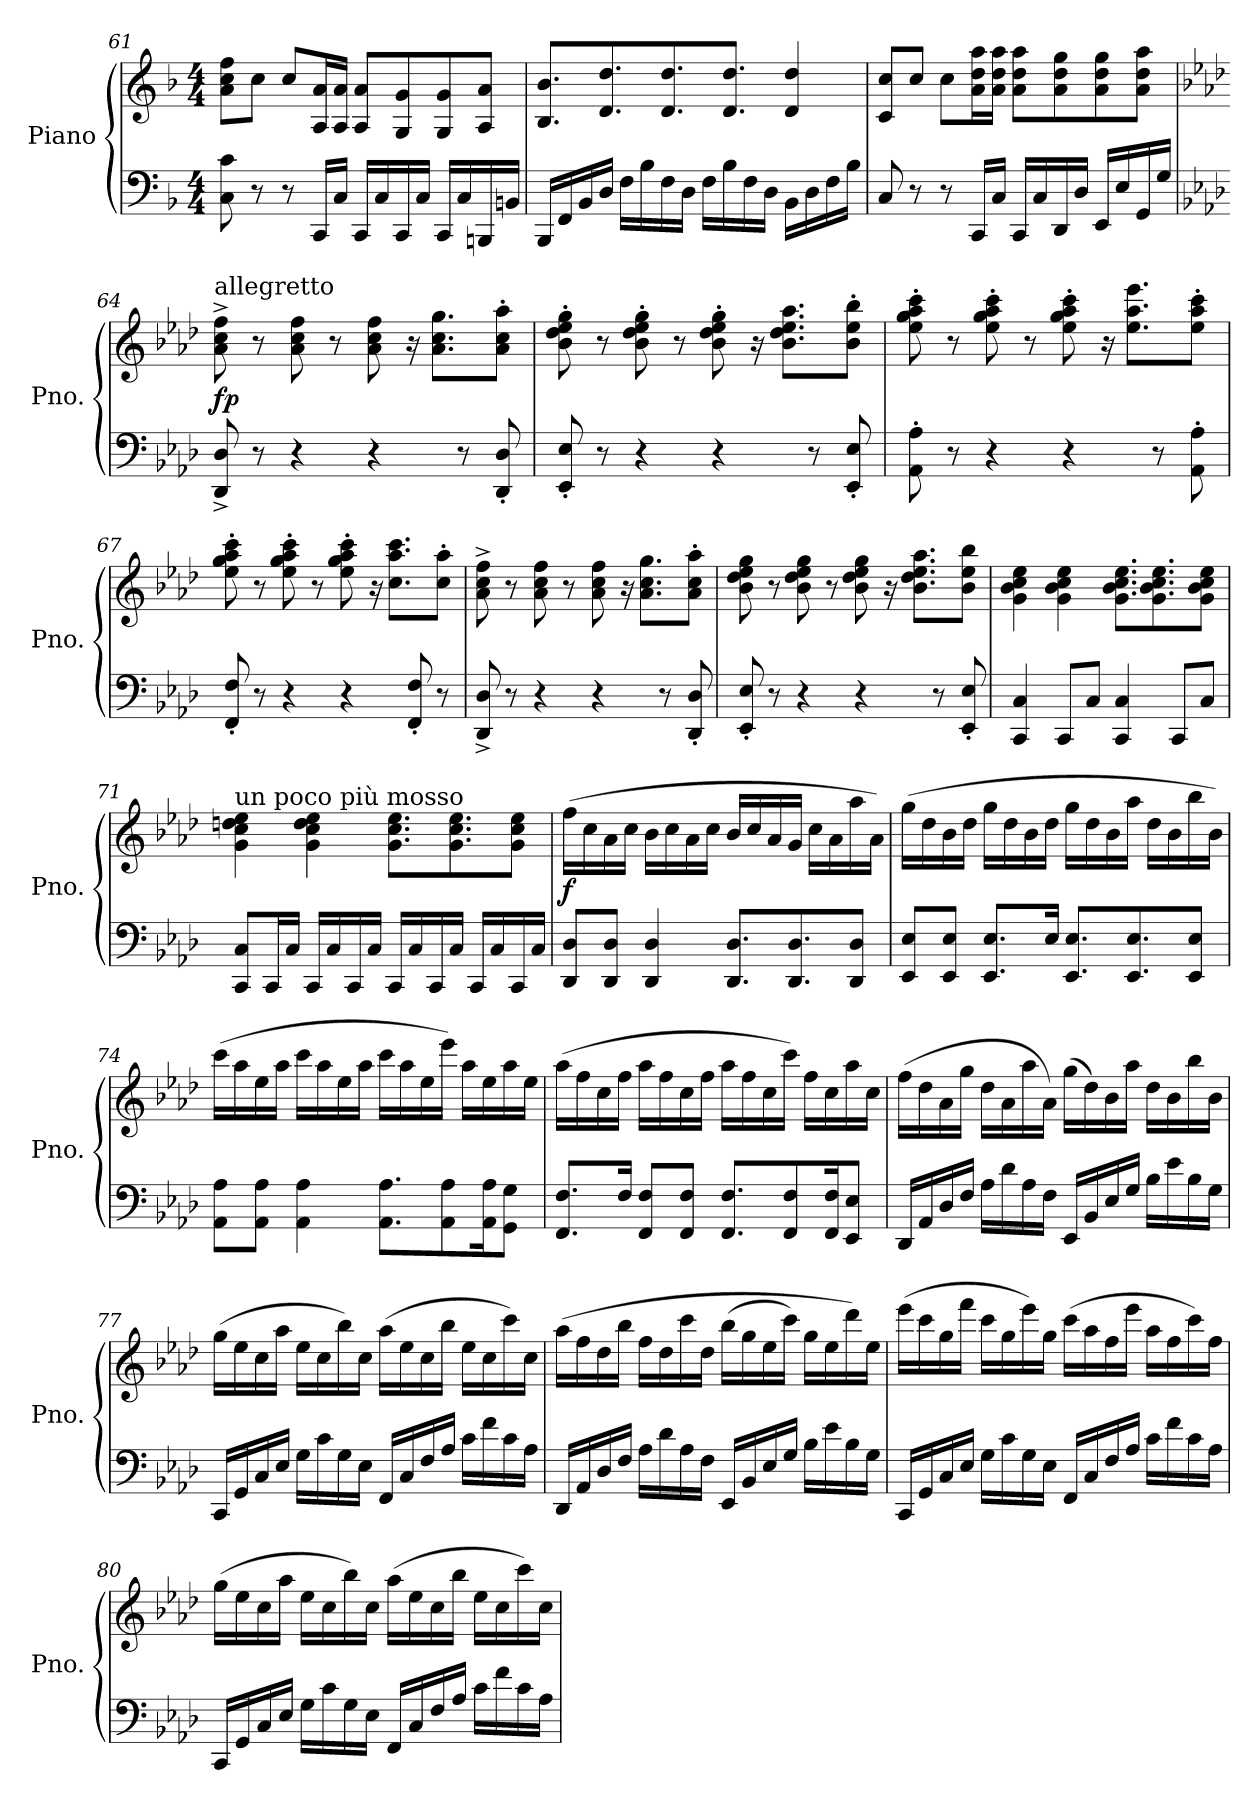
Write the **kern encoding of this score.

**kern	**kern	**dynam
*part1	*part1	*part1
*staff2	*staff1	*staff1/2
*I"Piano	*	*
*I'Pno.	*	*
*clefF4	*clefG2	*
*k[b-]	*k[b-]	*
*M4/4	*M4/4	*
=61	=61	=61
8C\ 8c\	8a\ 8cc\ 8ff\L	.
8r	8cc\J	.
8r	8cc/L	.
16CC/LL	16A/ 16a/L	.
16C/JJ	16A/ 16a/JJ	.
16CC/LL	8A/ 8a/L	.
16C/	.	.
16CC/	8G/ 8g/	.
16C/JJ	.	.
16CC/LL	8G/ 8g/	.
16C/	.	.
16BBBn/	8A/ 8a/J	.
16BBn/JJ	.	.
!!LO:LB:g=z
=62	=62	=62
16BBB-/LL	8.B-/ 8.b-/L	.
16FF/	.	.
16BB-/	.	.
16D/JJ	8.d/ 8.dd/	.
16F\LL	.	.
16B-\	.	.
16F\	8.d/ 8.dd/	.
16D\JJ	.	.
16F\LL	.	.
16B-\	8.d/ 8.dd/J	.
16F\	.	.
16D\JJ	.	.
16BB-\LL	4d/ 4dd/	.
16D\	.	.
16F\	.	.
16B-\JJ	.	.
=63	=63	=63
8C/	8c/ 8cc/L	.
8r	8cc/J	.
8r	8cc\L	.
16CC/LL	16a\ 16dd\ 16aa\L	.
16C/JJ	16a\ 16dd\ 16aa\JJ	.
16CC/LL	8a\ 8dd\ 8aa\L	.
16C/	.	.
16DD/	8a\ 8dd\ 8gg\	.
16D/JJ	.	.
16EE/LL	8a\ 8dd\ 8gg\	.
16E/	.	.
16GG/	8a\ 8dd\ 8aa\J	.
16G/JJ	.	.
=64	=64	=64
*k[b-e-a-d-]	*k[b-e-a-d-]	*
*	*MM95	*
!	!LO:TX:a:t=allegretto	!
!	!	!LO:DY:b
8DD-/^ 8D-/^	8a-\^ 8cc\^ 8ff\^	fp
8r	8r	.
4r	8a-\ 8cc\ 8ff\	.
.	8r	.
4r	8a-\ 8cc\ 8ff\	.
.	16r	.
.	8.a-\ 8.cc\ 8.gg\L	.
8r	.	.
8DD-/' 8D-/'	8a-\' 8cc\' 8aa-\'J	.
!!LO:PB:g=z
=65	=65	=65
8EE-/' 8E-/'	8b-\' 8dd-\' 8ee-\' 8gg\'	.
8r	8r	.
4r	8b-\' 8dd-\' 8ee-\' 8gg\'	.
.	8r	.
4r	8b-\' 8dd-\' 8ee-\' 8gg\'	.
.	16r	.
.	8.b-\ 8.dd-\ 8.ee-\ 8.aa-\L	.
8r	.	.
8EE-/' 8E-/'	8b-\' 8ee-\' 8bb-\'J	.
=66	=66	=66
8AA-\' 8A-\'	8ee-\' 8gg\' 8aa-\' 8ccc\'	.
8r	8r	.
4r	8ee-\' 8gg\' 8aa-\' 8ccc\'	.
.	8r	.
4r	8ee-\' 8gg\' 8aa-\' 8ccc\'	.
.	16r	.
.	8.ee-\ 8.aa-\ 8.eee-\L	.
8r	.	.
8AA-\' 8A-\'	8ee-\' 8aa-\' 8ccc\'J	.
=67	=67	=67
8FF/' 8F/'	8ee-\' 8gg\' 8aa-\' 8ccc\'	.
8r	8r	.
4r	8ee-\' 8gg\' 8aa-\' 8ccc\'	.
.	8r	.
4r	8ee-\' 8gg\' 8aa-\' 8ccc\'	.
.	16r	.
.	8.cc\ 8.aa-\ 8.ccc\L	.
8FF/' 8F/'	.	.
8r	8cc\' 8aa-\'J	.
=68	=68	=68
8DD-/^ 8D-/^	8a-\^ 8cc\^ 8ff\^	.
8r	8r	.
4r	8a-\ 8cc\ 8ff\	.
.	8r	.
4r	8a-\ 8cc\ 8ff\	.
.	16r	.
.	8.a-\ 8.cc\ 8.gg\L	.
8r	.	.
8DD-/' 8D-/'	8a-\' 8cc\' 8aa-\'J	.
!!LO:LB:g=z
=69	=69	=69
8EE-/' 8E-/'	8b-\ 8dd-\ 8ee-\ 8gg\	.
8r	8r	.
4r	8b-\ 8dd-\ 8ee-\ 8gg\	.
.	8r	.
4r	8b-\ 8dd-\ 8ee-\ 8gg\	.
.	16r	.
.	8.b-\ 8.dd-\ 8.ee-\ 8.aa-\L	.
8r	.	.
8EE-/' 8E-/'	8b-\ 8ee-\ 8bb-\J	.
=70	=70	=70
4CC/ 4C/	4g\ 4b-\ 4cc\ 4ee-\	.
8CC/L	4g\ 4b-\ 4cc\ 4ee-\	.
8C/J	.	.
4CC/ 4C/	8.g\ 8.b-\ 8.cc\ 8.ee-\L	.
.	8.g\ 8.b-\ 8.cc\ 8.ee-\	.
8CC/L	.	.
8C/J	8g\ 8b-\ 8cc\ 8ee-\J	.
=71	=71	=71
*	*MM100	*
!	!LO:TX:a:t=un poco più mosso	!
8CC/ 8C/L	4g\ 4cc\ 4ddn\ 4ee-\	.
16CC/L	.	.
16C/JJ	.	.
16CC/LL	4g\ 4cc\ 4dd\ 4ee-\	.
16C/	.	.
16CC/	.	.
16C/JJ	.	.
16CC/LL	8.g\ 8.cc\ 8.ee-\L	.
16C/	.	.
16CC/	.	.
16C/JJ	8.g\ 8.cc\ 8.ee-\	.
16CC/LL	.	.
16C/	.	.
16CC/	8g\ 8cc\ 8ee-\J	.
16C/JJ	.	.
!!LO:LB:g=z
=72	=72	=72
!	!	!LO:DY:a=2
8DD-/ 8D-/L	(16ff\LL	f
.	16cc\	.
8DD-/ 8D-/J	16a-\	.
.	16cc\JJ	.
4DD-/ 4D-/	16b-\LL	.
.	16cc\	.
.	16a-\	.
.	16cc\JJ	.
8.DD-/ 8.D-/L	16b-/LL	.
.	16cc/	.
.	16a-/	.
8.DD-/ 8.D-/	16g/JJ	.
.	16cc\LL	.
.	16a-\	.
8DD-/ 8D-/J	16aa-\	.
.	16a-\JJ)	.
=73	=73	=73
8EE-/ 8E-/L	(16gg\LL	.
.	16dd-\	.
8EE-/ 8E-/J	16b-\	.
.	16dd-\JJ	.
8.EE-/ 8.E-/L	16gg\LL	.
.	16dd-\	.
.	16b-\	.
16E-/Jk	16dd-\JJ	.
8.EE-/ 8.E-/L	16gg\LL	.
.	16dd-\	.
.	16b-\	.
8.EE-/ 8.E-/	16aa-\JJ	.
.	16dd-\LL	.
.	16b-\	.
8EE-/ 8E-/J	16bb-\	.
.	16b-\JJ)	.
=74	=74	=74
8AA-\ 8A-\L	(16ccc\LL	.
.	16aa-\	.
8AA-\ 8A-\J	16ee-\	.
.	16aa-\JJ	.
4AA-\ 4A-\	16ccc\LL	.
.	16aa-\	.
.	16ee-\	.
.	16aa-\JJ	.
8.AA-\ 8.A-\L	16ccc\LL	.
.	16aa-\	.
.	16ee-\	.
8AA-\ 8A-\	16eee-\JJ)	.
.	16aa-\LL	.
16AA-\ 16A-\K	16ee-\	.
8GG\ 8G\J	16aa-\	.
.	16ee-\JJ	.
!!LO:LB:g=z
=75	=75	=75
8.FF/ 8.F/L	(16aa-\LL	.
.	16ff\	.
.	16cc\	.
16F/Jk	16ff\JJ	.
8FF/ 8F/L	16aa-\LL	.
.	16ff\	.
8FF/ 8F/J	16cc\	.
.	16ff\JJ	.
8.FF/ 8.F/L	16aa-\LL	.
.	16ff\	.
.	16cc\	.
8FF/ 8F/	16ccc\JJ)	.
.	16ff\LL	.
16FF/ 16F/K	16cc\	.
8EE-/ 8E-/J	16aa-\	.
.	16cc\JJ	.
=76	=76	=76
16DD-/LL	(16ff\LL	.
16AA-/	16dd-\	.
16D-/	16a-\	.
16F/JJ	16gg\JJ	.
16A-\LL	16dd-\LL	.
16d-\	16a-\	.
16A-\	16aa-\	.
16F\JJ	16a-\JJ)	.
16EE-/LL	(16gg\LL	.
16BB-/	16dd-\)	.
16E-/	16b-\	.
16G/JJ	16aa-\JJ	.
16B-\LL	16dd-\LL	.
16e-\	16b-\	.
16B-\	16bb-\	.
16G\JJ	16b-\JJ	.
=77	=77	=77
16CC/LL	(16gg\LL	.
16GG/	16ee-\	.
16C/	16cc\	.
16E-/JJ	16aa-\JJ	.
16G\LL	16ee-\LL	.
16c\	16cc\	.
16G\	16bb-\)	.
16E-\JJ	16cc\JJ	.
16FF/LL	(16aa-\LL	.
16C/	16ee-\	.
16F/	16cc\	.
16A-/JJ	16bb-\JJ	.
16c\LL	16ee-\LL	.
16f\	16cc\	.
16c\	16ccc\)	.
16A-\JJ	16cc\JJ	.
!!LO:LB:g=z
=78	=78	=78
16DD-/LL	(16aa-\LL	.
16AA-/	16ff\	.
16D-/	16dd-\	.
16F/JJ	16bb-\JJ	.
16A-\LL	16ff\LL	.
16d-\	16dd-\	.
16A-\	16ccc\	.
16F\JJ	16dd-\JJ	.
16EE-/LL	(16bb-\LL	.
16BB-/	16gg\	.
16E-/	16ee-\	.
16G/JJ	16ccc\JJ)	.
16B-\LL	16gg\LL	.
16e-\	16ee-\	.
16B-\	16ddd-\)	.
16G\JJ	16ee-\JJ	.
=79	=79	=79
16CC/LL	(16eee-\LL	.
16GG/	16ccc\	.
16C/	16gg\	.
16E-/JJ	16fff\JJ	.
16G\LL	16ccc\LL	.
16c\	16gg\	.
16G\	16eee-\)	.
16E-\JJ	16gg\JJ	.
16FF/LL	(16ccc\LL	.
16C/	16aa-\	.
16F/	16ff\	.
16A-/JJ	16eee-\JJ	.
16c\LL	16aa-\LL	.
16f\	16ff\	.
16c\	16ccc\)	.
16A-\JJ	16ff\JJ	.
!!LO:PB:g=z
=80	=80	=80
16CC/LL	(16gg\LL	.
16GG/	16ee-\	.
16C/	16cc\	.
16E-/JJ	16aa-\JJ	.
16G\LL	16ee-\LL	.
16c\	16cc\	.
16G\	16bb-\)	.
16E-\JJ	16cc\JJ	.
16FF/LL	(16aa-\LL	.
16C/	16ee-\	.
16F/	16cc\	.
16A-/JJ	16bb-\JJ	.
16c\LL	16ee-\LL	.
16f\	16cc\	.
16c\	16ccc\)	.
16A-\JJ	16cc\JJ	.
=	=	=
*-	*-	*-
